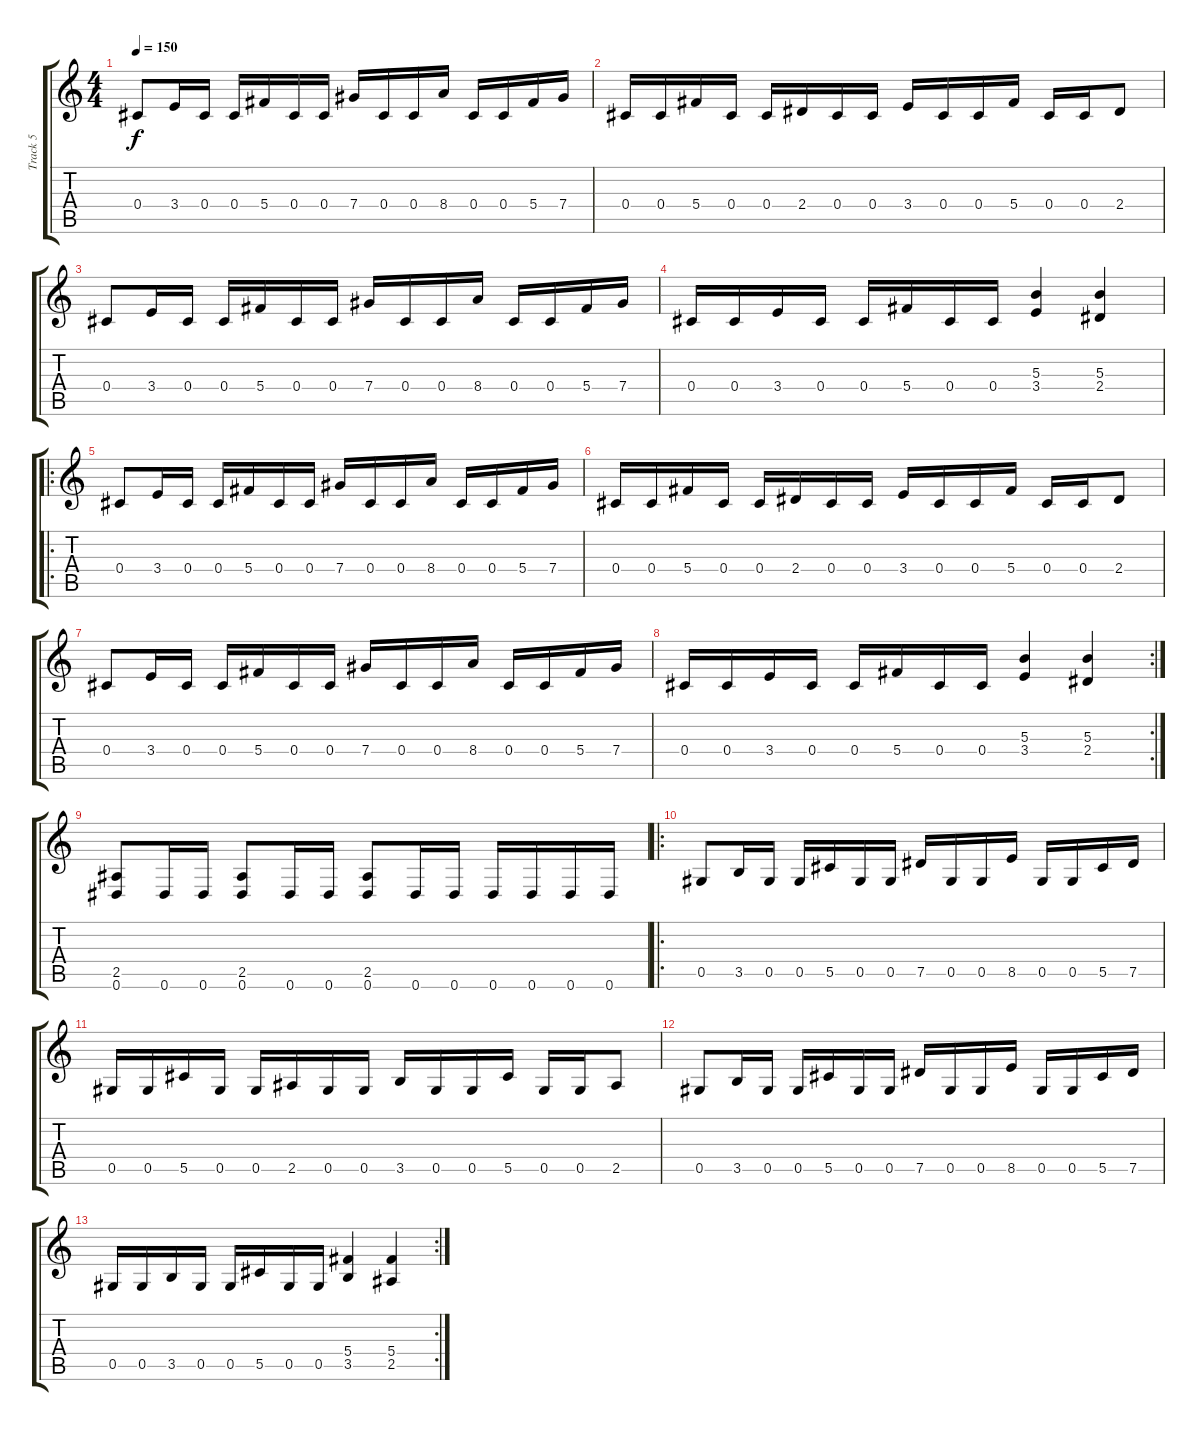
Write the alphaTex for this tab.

\track ("Track 5" "Track 5") {instrument distortionguitar}
\staff {score tabs}
\tuning (Eb4 Bb3 Gb3 Db3 Ab2 Eb2) {hide}
\ts (4 4)
\tempo 150
\clef g2
\ks c
0.4.8{dy f instrument distortionguitar} 3.4.16 0.4.16 0.4.16 5.4.16 0.4.16 0.4.16 7.4.16 0.4.16 0.4.16 8.4.16 0.4.16 0.4.16 5.4.16 7.4.16 |
0.4.16 0.4.16 5.4.16 0.4.16 0.4.16 2.4.16 0.4.16 0.4.16 3.4.16 0.4.16 0.4.16 5.4.16 0.4.16 0.4.16 2.4.8 |
0.4.8 3.4.16 0.4.16 0.4.16 5.4.16 0.4.16 0.4.16 7.4.16 0.4.16 0.4.16 8.4.16 0.4.16 0.4.16 5.4.16 7.4.16 |
0.4.16 0.4.16 3.4.16 0.4.16 0.4.16 5.4.16 0.4.16 0.4.16 (5.3 3.4).4 (5.3 2.4).4 |
\ro
0.4.8 3.4.16 0.4.16 0.4.16 5.4.16 0.4.16 0.4.16 7.4.16 0.4.16 0.4.16 8.4.16 0.4.16 0.4.16 5.4.16 7.4.16 |
0.4.16 0.4.16 5.4.16 0.4.16 0.4.16 2.4.16 0.4.16 0.4.16 3.4.16 0.4.16 0.4.16 5.4.16 0.4.16 0.4.16 2.4.8 |
0.4.8 3.4.16 0.4.16 0.4.16 5.4.16 0.4.16 0.4.16 7.4.16 0.4.16 0.4.16 8.4.16 0.4.16 0.4.16 5.4.16 7.4.16 |
\rc 2
0.4.16 0.4.16 3.4.16 0.4.16 0.4.16 5.4.16 0.4.16 0.4.16 (5.3 3.4).4 (5.3 2.4).4 |
(2.5 0.6).8 0.6.16 0.6.16 (2.5 0.6).8 0.6.16 0.6.16 (2.5 0.6).8 0.6.16 0.6.16 0.6.16 0.6.16 0.6.16 0.6.16 |
\ro
0.5.8 3.5.16 0.5.16 0.5.16 5.5.16 0.5.16 0.5.16 7.5.16 0.5.16 0.5.16 8.5.16 0.5.16 0.5.16 5.5.16 7.5.16 |
0.5.16 0.5.16 5.5.16 0.5.16 0.5.16 2.5.16 0.5.16 0.5.16 3.5.16 0.5.16 0.5.16 5.5.16 0.5.16 0.5.16 2.5.8 |
0.5.8 3.5.16 0.5.16 0.5.16 5.5.16 0.5.16 0.5.16 7.5.16 0.5.16 0.5.16 8.5.16 0.5.16 0.5.16 5.5.16 7.5.16 |
\rc 2
0.5.16 0.5.16 3.5.16 0.5.16 0.5.16 5.5.16 0.5.16 0.5.16 (5.4 3.5).4 (5.4 2.5).4
